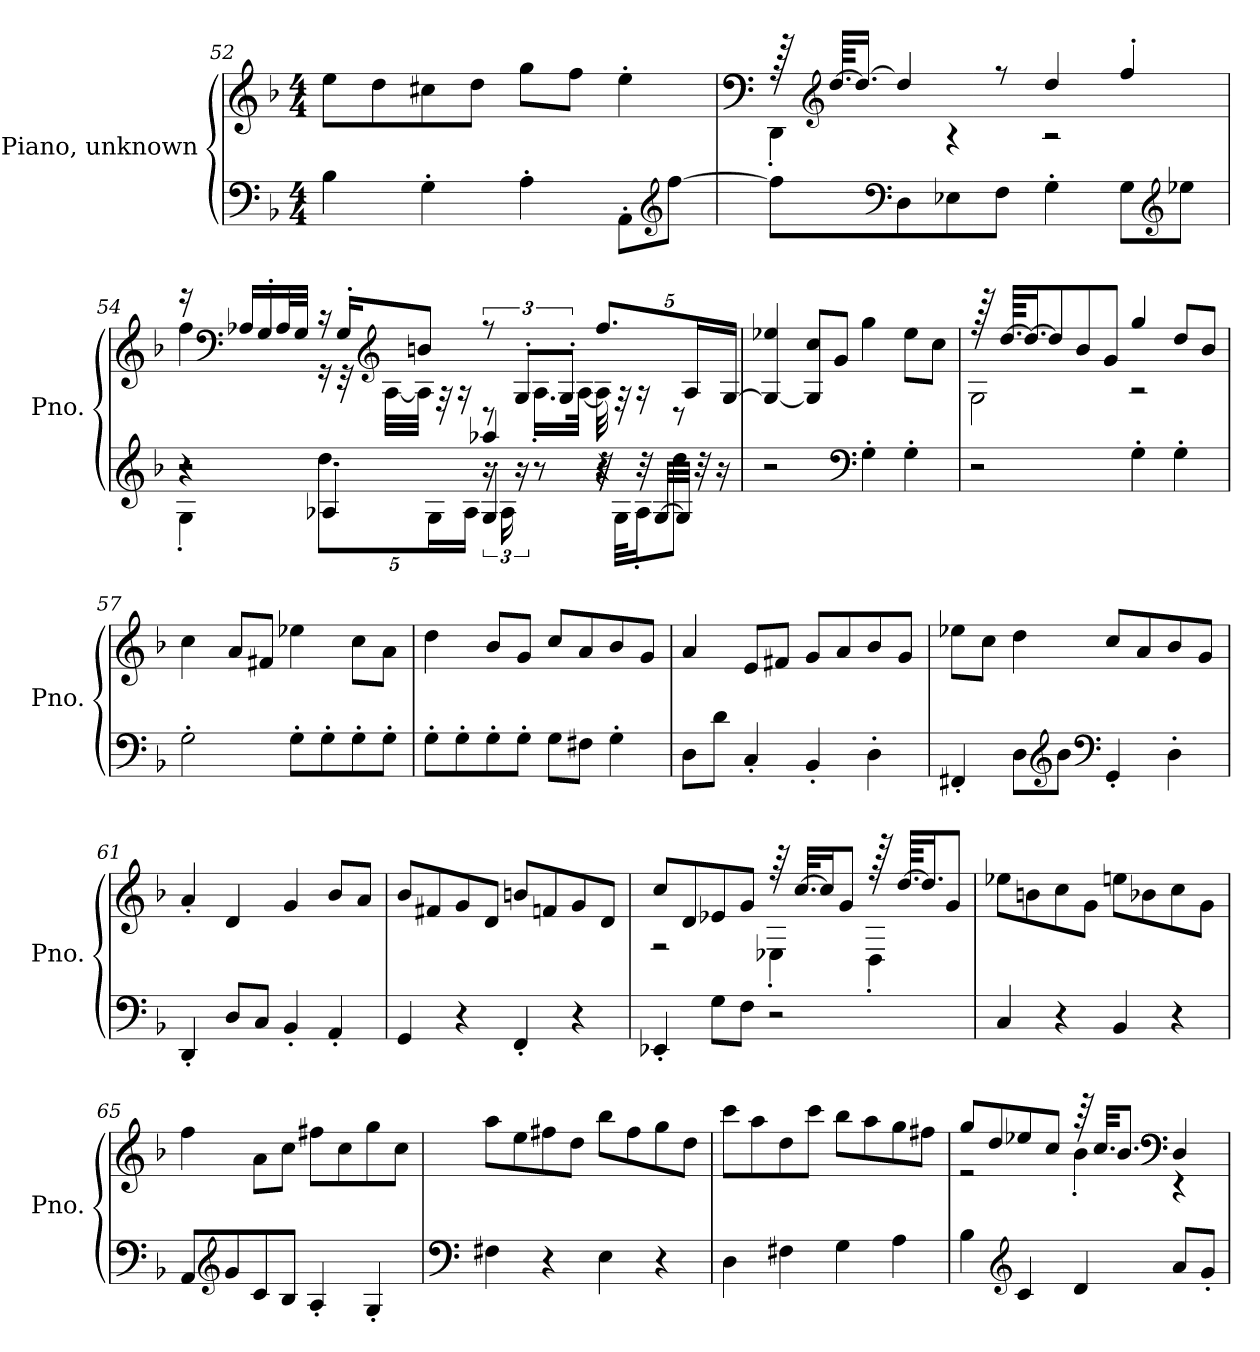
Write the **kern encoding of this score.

**kern	**kern
*part1	*part1
*staff2	*staff1
*I"Piano, unknown	*
*I'Pno.	*
!!LO:PB:g=z
*clefF4	*clefG2
*k[b-]	*k[b-]
*M4/4	*M4/4
=52	=52
4B-\	8ee\L
.	8dd\
4G'\	8cc#X\
.	8dd\J
4A'\	8gg\L
.	8ff\J
8AA'\L	4ee'\
*clefG2	*
[8ff\J	.
=53	=53
*	*clefF4
*	*^
8ff\L]	128r	4DD'\
*	*clefG2	*
.	[64.dd/KKLL	.
.	16.dd/JJ_	.
*clefF4	*	*
8D\	4dd/]	.
8E-X\	.	4r
8F\J	8r	.
4G'\	4dd/	2r
8G\L	4ff'/	.
*clefG2	*	*
8ee-X\J	.	.
!!LO:LB:g=z	!!
=54	=54	=54
*^	*	*
*	*^	*	*
2r	4G'\	4r	16r	4ff\
*	*	*	*clefF4	*
.	.	.	16A-X/LL	.
.	.	.	16G'/	.
.	.	.	32A-/L	.
.	.	.	32G/JJJ	.
*	*Xbrackettup	*	*	*
.	10.dd\L	4A-X'/	16r	16r
.	.	.	16G'/KL	32r
*	*	*	*clefG2	*
.	.	.	.	[32A-\LLL
.	.	.	8bn/J	32A-\JJJ]
.	20G\L	.	.	.
.	.	.	.	32r
.	.	.	.	16r
.	20A-\JJ	.	.	.
*	*brackettup	*	*	*
4aa-X/	24r	4G'/	12r	8r
.	24A-\	.	.	.
.	24r	.	12G'/L	.
.	8r	.	.	16.A-'\LL
.	.	.	12G'/J	.
.	.	.	.	[32A-\JJk
*	*	*	*Xbrackettup	*
4r	32r	16r	10.ff/L	32A-\]
.	32G\KLL	.	.	32r
.	16A-'\J	32r	.	16r
.	.	[32G/LLL	.	.
.	8dd\J	32G/JJJ]	.	8r
.	.	.	20A-/L	.
.	.	32r	.	.
.	.	16r	.	.
.	.	.	[20G/JJ	.
*v	*v	*v	*	*
*	*v	*v
=55	=55
2r	4G/_ 4ee-X/
.	8G/] 8cc/L
.	8g/J
*clefF4	*
4G'\	4gg\
4G'\	8ee-\L
.	8cc\J
!!LO:LB:g=z
=56	=56
*	*^
2r	128r	2G\
.	[64.dd/KKLL	.
.	16.dd/J_	.
.	8dd/]	.
.	8b-/	.
.	8g/J	.
4G'\	4gg/	2r
4G'\	8dd/L	.
.	8b-/J	.
*	*v	*v
=57	=57
2G'\	4cc\
.	8a/L
.	8f#X/J
8G'\L	4ee-X\
8G'\	.
8G'\	8cc\L
8G'\J	8a\J
=58	=58
8G'\L	4dd\
8G'\	.
8G'\	8b-/L
8G'\J	8g/J
8G\L	8cc/L
8F#X\J	8a/
4G'\	8b-/
.	8g/J
=59	=59
8D\L	4a/
8d\J	.
4C'/	8e/L
.	8f#X/J
4BB-'/	8g/L
.	8a/
4D'\	8b-/
.	8g/J
!!LO:LB:g=z
=60	=60
4FF#X'/	8ee-X\L
.	8cc\J
8D\L	4dd\
*clefG2	*
8b-\J	.
*clefF4	*
4GG'/	8cc/L
.	8a/
4D'\	8b-/
.	8g/J
=61	=61
4DD'/	4a'/
8D/L	4d/
8C/J	.
4BB-'/	4g/
4AA'/	8b-/L
.	8a/J
=62	=62
4GG/	8b-/L
.	8f#X/
4r	8g/
.	8d/J
4FF'/	8bn/L
.	8fn/
4r	8g/
.	8d/J
!!LO:LB:g=z
=63	=63
*	*^
4EE-X'/	8cc/L	2r
.	8d/	.
8G\L	8e-X/	.
8F\J	8g/J	.
2r	64r	4E-X'\
.	[32.cc/KLL	.
.	16cc/J]	.
.	8g/J	.
.	128r	4D'\
.	[64.dd/KKLL	.
.	16.dd/J]	.
.	8g/J	.
*	*v	*v
=64	=64
4C/	8ee-X\L
.	8bn\
4r	8cc\
.	8g\J
4BB-/	8een\L
.	8b-X\
4r	8cc\
.	8g\J
=65	=65
8AA/L	4ff\
*clefG2	*
8g/	.
8c/	8a\L
8B-/J	8cc\J
4A'/	8ff#X\L
.	8cc\
4G'/	8gg\
.	8cc\J
!!LO:LB:g=z
=66	=66
*clefF4	*
4F#X\	8aa\L
.	8ee\
4r	8ff#X\
.	8dd\J
4E\	8bb-\L
.	8ff#\
4r	8gg\
.	8dd\J
=67	=67
4D\	8ccc\L
.	8aa\
4F#X\	8dd\
.	8ccc\J
4G\	8bb-\L
.	8aa\
4A\	8gg\
.	8ff#X\J
=68	=68
*	*^
4B-\	8gg/L	2r
.	8dd/	.
*clefG2	*	*
4c/	8ee-X/	.
.	8cc/J	.
4d/	64r	4b-'\
.	32.cc/KKL	.
.	8.b-/J	.
*	*clefF4	*
8a/L	4D/	4r
8g'/J	.	.
*	*v	*v
=	=
*-	*-
